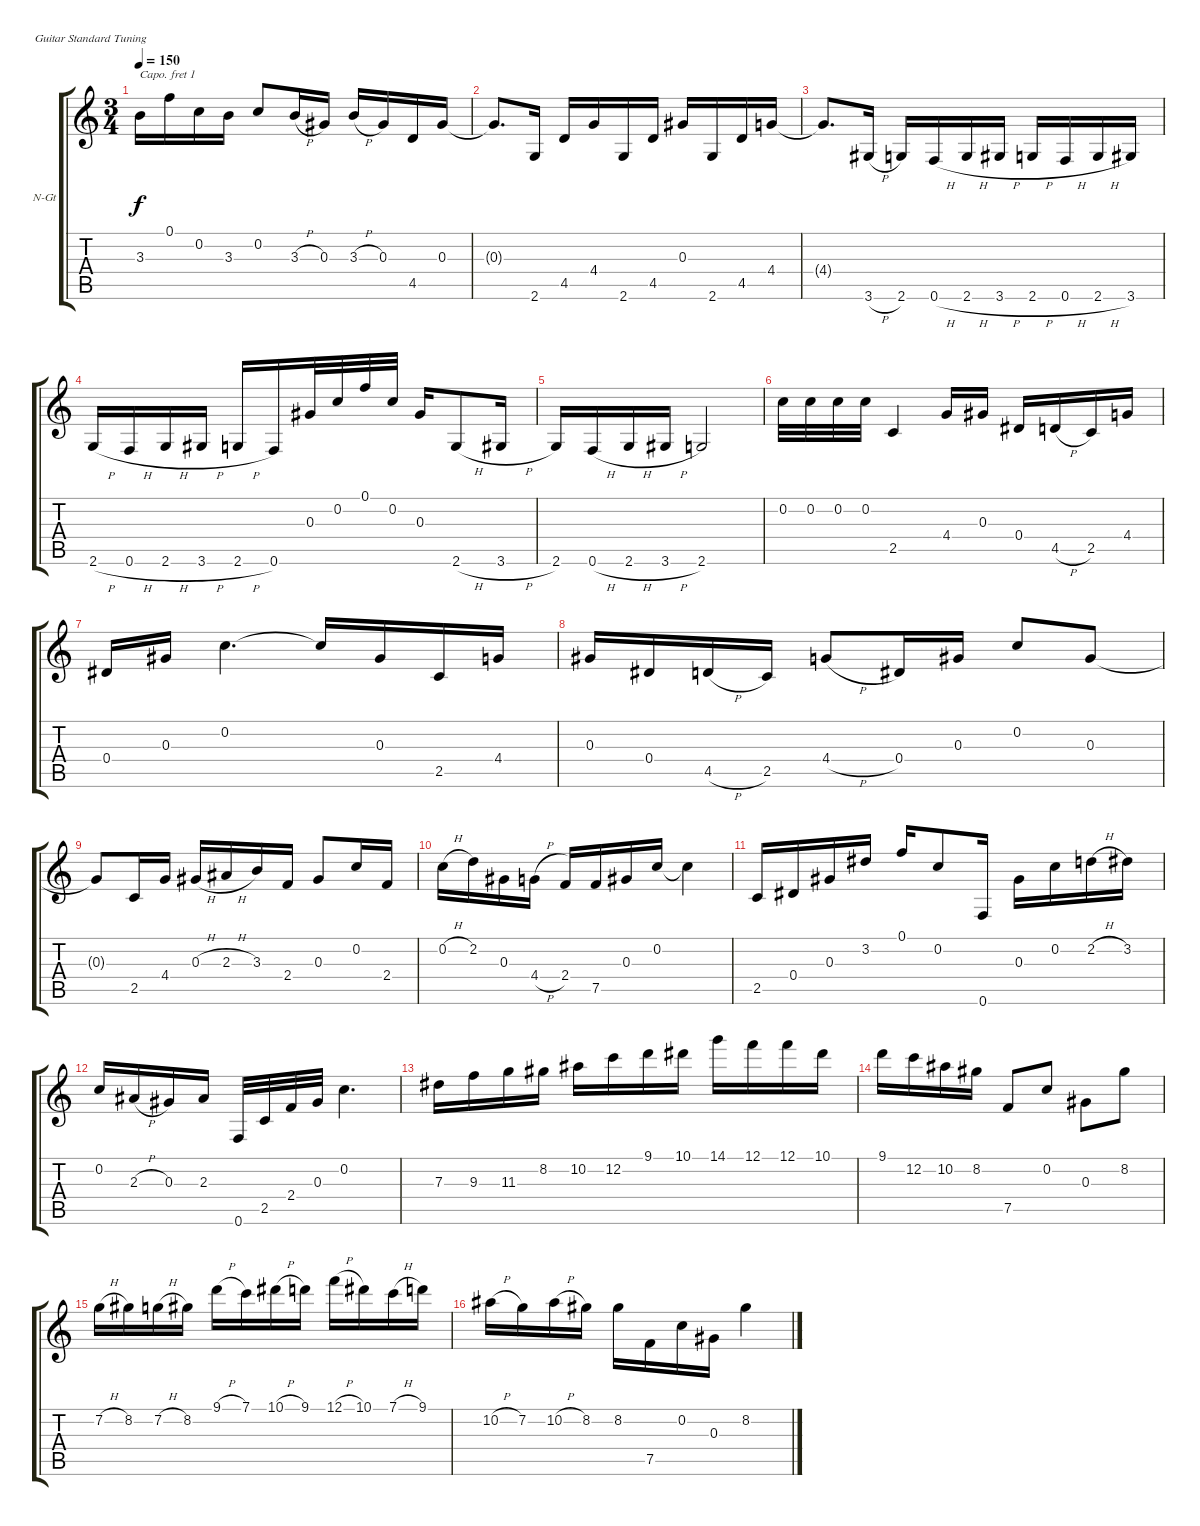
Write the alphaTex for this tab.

\bracketExtendMode groupsimilarinstruments
\firstSystemTrackNameOrientation horizontal
\otherSystemsTrackNameOrientation horizontal
\track ("Tarantas" "N-Gt") {instrument acousticguitarnylon}
\staff {score tabs}
\capo 1
\tuning (E4 B3 G3 D3 A2 E2)
\ts (3 4)
\tempo 150
\clef g2
\ks c
3.3.16{dy f} 0.1.16 0.2.16 3.3.16 0.2.8 3.3{h}.16 0.3.16 3.3{h}.16 0.3.16 4.5.16 0.3.16 |
0.3{t}.8{d} 2.6.16 4.5.16 4.4.16 2.6.16 4.5.16 0.3.16 2.6.16 4.5.16 4.4.16 |
4.4{t}.8{d} 3.6{h}.16 2.6.16 0.6{h}.16 2.6{h}.16 3.6{h}.16 2.6{h}.16 0.6{h}.16 2.6{h}.16 3.6.16 |
2.6{h}.16 0.6{h}.16 2.6{h}.16 3.6{h}.16 2.6{h}.16 0.6.16 0.3.32 0.2.32 0.1.32 0.2.32 0.3.16 2.6{h}.8 3.6{h}.16 |
2.6.16 0.6{h}.16 2.6{h}.16 3.6{h}.16 2.6.2 |
0.2.32 0.2.32 0.2.32 0.2.32 2.5.4 4.4.16 0.3.16 0.4.16 4.5{h}.16 2.5.16 4.4.16 |
0.4.16 0.3.16 0.2.4{d} 0.2{t}.16 0.3.16 2.5.16 4.4.16 |
0.3.16 0.4.16 4.5{h}.16 2.5.16 4.4{h}.8 0.4.16 0.3.16 0.2.8 0.3.8 |
0.3{t}.8 2.5.16 4.4.16 0.3{h}.16 2.3{h}.16 3.3.16 2.4.16 0.3.8 0.2.16 2.4.16 |
0.2{h}.16 2.2.16 0.3.16 4.4{h}.16 2.4.16 7.5.16 0.3.16 0.2.16 0.2{t}.4 |
2.5.16 0.4.16 0.3.16 3.2.16 0.1.16 0.2.8 0.6.16 0.3.16 0.2.16 2.2{h}.16 3.2.16 |
0.2.16 2.3{h}.16 0.3.16 2.3.16 0.6.32 2.5.32 2.4.32 0.3.32 0.2.4{d} |
7.3.16 9.3.16 11.3.16 8.2.16 10.2.16 12.2.16 9.1.16 10.1.16 14.1.16 12.1.16 12.1.16 10.1.16 |
9.1.16 12.2.16 10.2.16 8.2.16 7.5.8 0.2.8 0.3.8 8.2.8 |
7.2{h}.16 8.2.16 7.2{h}.16 8.2.16 9.1{h}.16 7.1.16 10.1{h}.16 9.1.16 12.1{h}.16 10.1.16 7.1{h}.16 9.1.16 |
10.2{h}.16 7.2.16 10.2{h}.16 8.2.16 8.2.16 7.5.16 0.2.16 0.3.16 8.2.4
